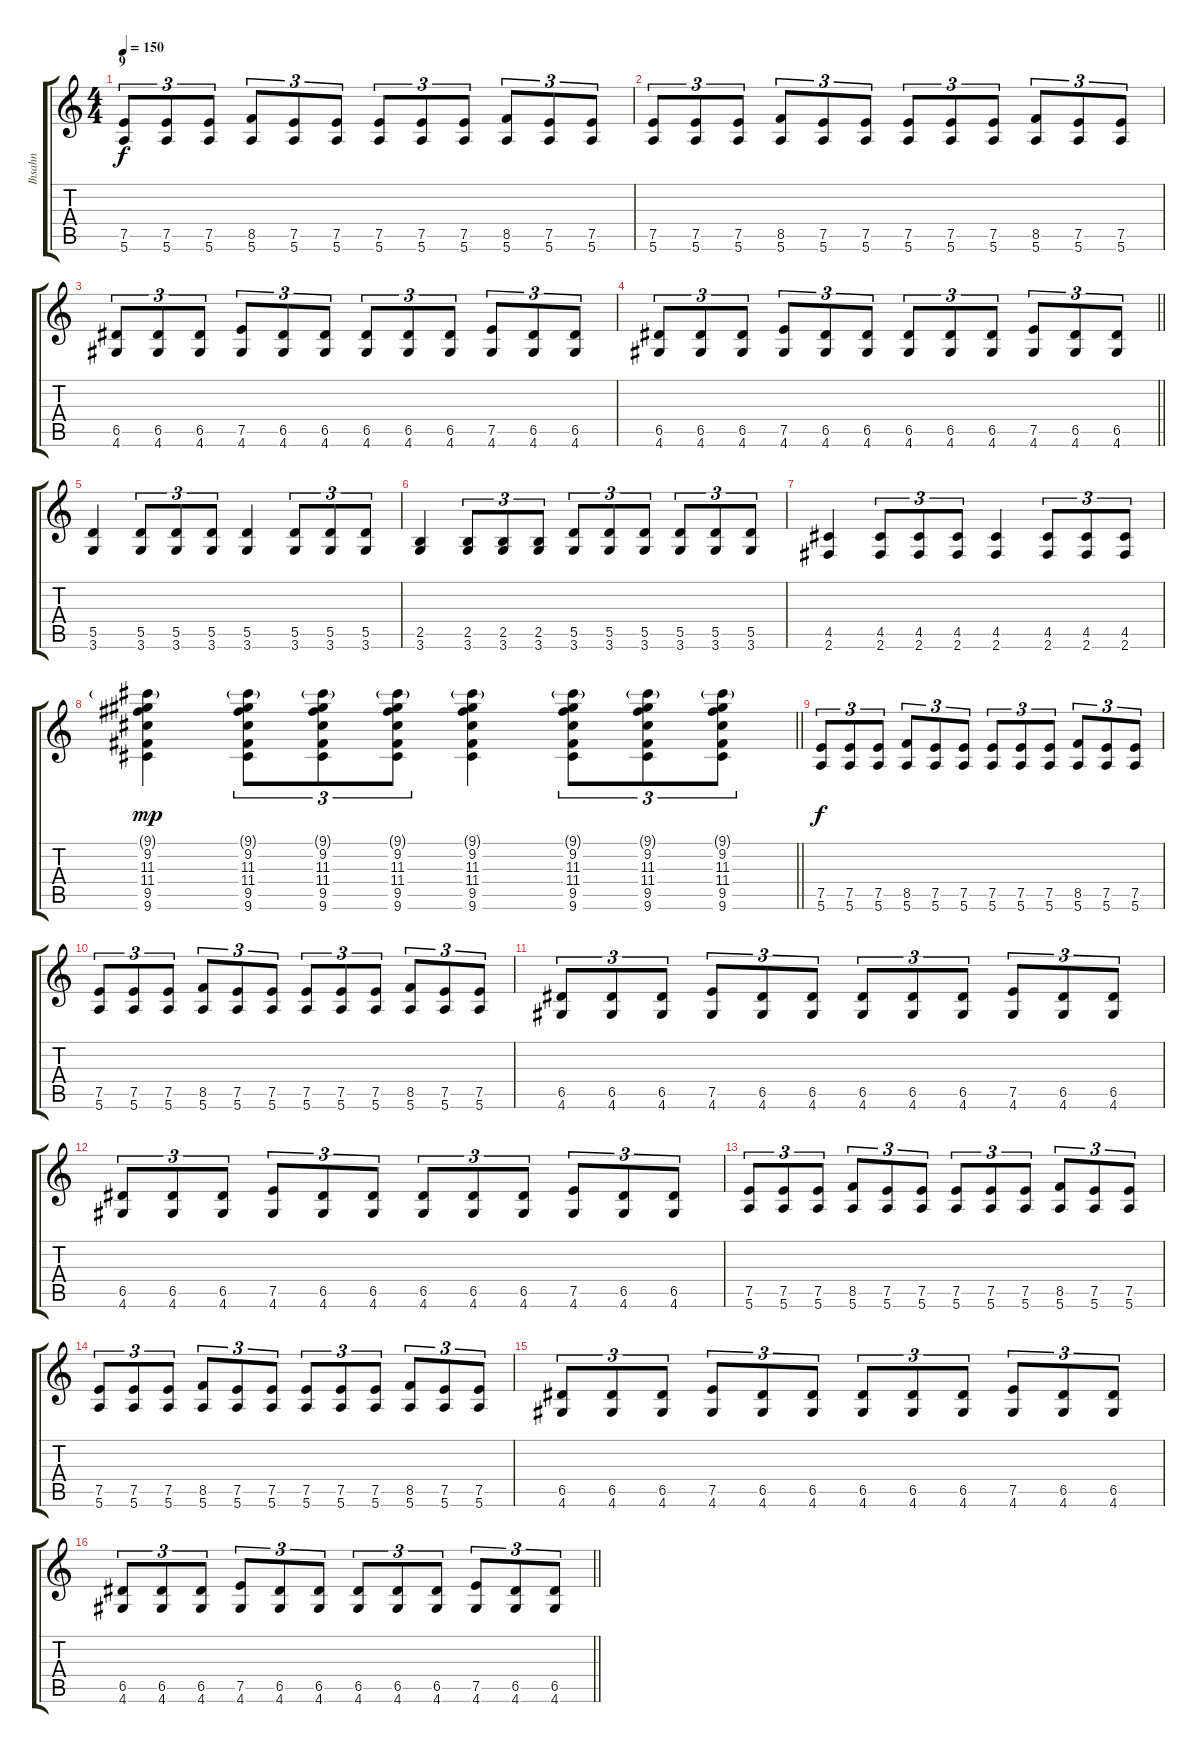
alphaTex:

\track ("Ihsahn" "Ihsahn") {instrument distortionguitar}
\staff {score tabs}
\tuning (E4 B3 G3 D3 A2 E2) {hide}
\ts (4 4)
\section ("" "9")
\tempo 150
\clef g2
\ks c
(7.5 5.6).8{tu (3 2) dy f} (7.5 5.6).8{tu (3 2)} (7.5 5.6).8{tu (3 2)} (8.5 5.6).8{tu (3 2)} (7.5 5.6).8{tu (3 2)} (7.5 5.6).8{tu (3 2)} (7.5 5.6).8{tu (3 2)} (7.5 5.6).8{tu (3 2)} (7.5 5.6).8{tu (3 2)} (8.5 5.6).8{tu (3 2)} (7.5 5.6).8{tu (3 2)} (7.5 5.6).8{tu (3 2)} |
(7.5 5.6).8{tu (3 2)} (7.5 5.6).8{tu (3 2)} (7.5 5.6).8{tu (3 2)} (8.5 5.6).8{tu (3 2)} (7.5 5.6).8{tu (3 2)} (7.5 5.6).8{tu (3 2)} (7.5 5.6).8{tu (3 2)} (7.5 5.6).8{tu (3 2)} (7.5 5.6).8{tu (3 2)} (8.5 5.6).8{tu (3 2)} (7.5 5.6).8{tu (3 2)} (7.5 5.6).8{tu (3 2)} |
(6.5 4.6).8{tu (3 2)} (6.5 4.6).8{tu (3 2)} (6.5 4.6).8{tu (3 2)} (7.5 4.6).8{tu (3 2)} (6.5 4.6).8{tu (3 2)} (6.5 4.6).8{tu (3 2)} (6.5 4.6).8{tu (3 2)} (6.5 4.6).8{tu (3 2)} (6.5 4.6).8{tu (3 2)} (7.5 4.6).8{tu (3 2)} (6.5 4.6).8{tu (3 2)} (6.5 4.6).8{tu (3 2)} |
\barLineRight lightlight
(6.5 4.6).8{tu (3 2)} (6.5 4.6).8{tu (3 2)} (6.5 4.6).8{tu (3 2)} (7.5 4.6).8{tu (3 2)} (6.5 4.6).8{tu (3 2)} (6.5 4.6).8{tu (3 2)} (6.5 4.6).8{tu (3 2)} (6.5 4.6).8{tu (3 2)} (6.5 4.6).8{tu (3 2)} (7.5 4.6).8{tu (3 2)} (6.5 4.6).8{tu (3 2)} (6.5 4.6).8{tu (3 2)} |
\section ("" "")
(5.5 3.6).4 (5.5 3.6).8{tu (3 2)} (5.5 3.6).8{tu (3 2)} (5.5 3.6).8{tu (3 2)} (5.5 3.6).4 (5.5 3.6).8{tu (3 2)} (5.5 3.6).8{tu (3 2)} (5.5 3.6).8{tu (3 2)} |
(2.5 3.6).4 (2.5 3.6).8{tu (3 2)} (2.5 3.6).8{tu (3 2)} (2.5 3.6).8{tu (3 2)} (5.5 3.6).8{tu (3 2)} (5.5 3.6).8{tu (3 2)} (5.5 3.6).8{tu (3 2)} (5.5 3.6).8{tu (3 2)} (5.5 3.6).8{tu (3 2)} (5.5 3.6).8{tu (3 2)} |
(4.5 2.6).4 (4.5 2.6).8{tu (3 2)} (4.5 2.6).8{tu (3 2)} (4.5 2.6).8{tu (3 2)} (4.5 2.6).4 (4.5 2.6).8{tu (3 2)} (4.5 2.6).8{tu (3 2)} (4.5 2.6).8{tu (3 2)} |
\barLineRight lightlight
(9.1{g} 9.2 11.3 11.4 9.5 9.6).4{dy mp} (9.1{g} 9.2 11.3 11.4 9.5 9.6).8{tu (3 2)} (9.1{g} 9.2 11.3 11.4 9.5 9.6).8{tu (3 2)} (9.1{g} 9.2 11.3 11.4 9.5 9.6).8{tu (3 2)} (9.1{g} 9.2 11.3 11.4 9.5 9.6).4 (9.1{g} 9.2 11.3 11.4 9.5 9.6).8{tu (3 2)} (9.1{g} 9.2 11.3 11.4 9.5 9.6).8{tu (3 2)} (9.1{g} 9.2 11.3 11.4 9.5 9.6).8{tu (3 2)} |
\section ("" "")
(7.5 5.6).8{tu (3 2) dy f} (7.5 5.6).8{tu (3 2)} (7.5 5.6).8{tu (3 2)} (8.5 5.6).8{tu (3 2)} (7.5 5.6).8{tu (3 2)} (7.5 5.6).8{tu (3 2)} (7.5 5.6).8{tu (3 2)} (7.5 5.6).8{tu (3 2)} (7.5 5.6).8{tu (3 2)} (8.5 5.6).8{tu (3 2)} (7.5 5.6).8{tu (3 2)} (7.5 5.6).8{tu (3 2)} |
(7.5 5.6).8{tu (3 2)} (7.5 5.6).8{tu (3 2)} (7.5 5.6).8{tu (3 2)} (8.5 5.6).8{tu (3 2)} (7.5 5.6).8{tu (3 2)} (7.5 5.6).8{tu (3 2)} (7.5 5.6).8{tu (3 2)} (7.5 5.6).8{tu (3 2)} (7.5 5.6).8{tu (3 2)} (8.5 5.6).8{tu (3 2)} (7.5 5.6).8{tu (3 2)} (7.5 5.6).8{tu (3 2)} |
(6.5 4.6).8{tu (3 2)} (6.5 4.6).8{tu (3 2)} (6.5 4.6).8{tu (3 2)} (7.5 4.6).8{tu (3 2)} (6.5 4.6).8{tu (3 2)} (6.5 4.6).8{tu (3 2)} (6.5 4.6).8{tu (3 2)} (6.5 4.6).8{tu (3 2)} (6.5 4.6).8{tu (3 2)} (7.5 4.6).8{tu (3 2)} (6.5 4.6).8{tu (3 2)} (6.5 4.6).8{tu (3 2)} |
(6.5 4.6).8{tu (3 2)} (6.5 4.6).8{tu (3 2)} (6.5 4.6).8{tu (3 2)} (7.5 4.6).8{tu (3 2)} (6.5 4.6).8{tu (3 2)} (6.5 4.6).8{tu (3 2)} (6.5 4.6).8{tu (3 2)} (6.5 4.6).8{tu (3 2)} (6.5 4.6).8{tu (3 2)} (7.5 4.6).8{tu (3 2)} (6.5 4.6).8{tu (3 2)} (6.5 4.6).8{tu (3 2)} |
(7.5 5.6).8{tu (3 2)} (7.5 5.6).8{tu (3 2)} (7.5 5.6).8{tu (3 2)} (8.5 5.6).8{tu (3 2)} (7.5 5.6).8{tu (3 2)} (7.5 5.6).8{tu (3 2)} (7.5 5.6).8{tu (3 2)} (7.5 5.6).8{tu (3 2)} (7.5 5.6).8{tu (3 2)} (8.5 5.6).8{tu (3 2)} (7.5 5.6).8{tu (3 2)} (7.5 5.6).8{tu (3 2)} |
(7.5 5.6).8{tu (3 2)} (7.5 5.6).8{tu (3 2)} (7.5 5.6).8{tu (3 2)} (8.5 5.6).8{tu (3 2)} (7.5 5.6).8{tu (3 2)} (7.5 5.6).8{tu (3 2)} (7.5 5.6).8{tu (3 2)} (7.5 5.6).8{tu (3 2)} (7.5 5.6).8{tu (3 2)} (8.5 5.6).8{tu (3 2)} (7.5 5.6).8{tu (3 2)} (7.5 5.6).8{tu (3 2)} |
(6.5 4.6).8{tu (3 2)} (6.5 4.6).8{tu (3 2)} (6.5 4.6).8{tu (3 2)} (7.5 4.6).8{tu (3 2)} (6.5 4.6).8{tu (3 2)} (6.5 4.6).8{tu (3 2)} (6.5 4.6).8{tu (3 2)} (6.5 4.6).8{tu (3 2)} (6.5 4.6).8{tu (3 2)} (7.5 4.6).8{tu (3 2)} (6.5 4.6).8{tu (3 2)} (6.5 4.6).8{tu (3 2)} |
\barLineRight lightlight
(6.5 4.6).8{tu (3 2)} (6.5 4.6).8{tu (3 2)} (6.5 4.6).8{tu (3 2)} (7.5 4.6).8{tu (3 2)} (6.5 4.6).8{tu (3 2)} (6.5 4.6).8{tu (3 2)} (6.5 4.6).8{tu (3 2)} (6.5 4.6).8{tu (3 2)} (6.5 4.6).8{tu (3 2)} (7.5 4.6).8{tu (3 2)} (6.5 4.6).8{tu (3 2)} (6.5 4.6).8{tu (3 2)}
